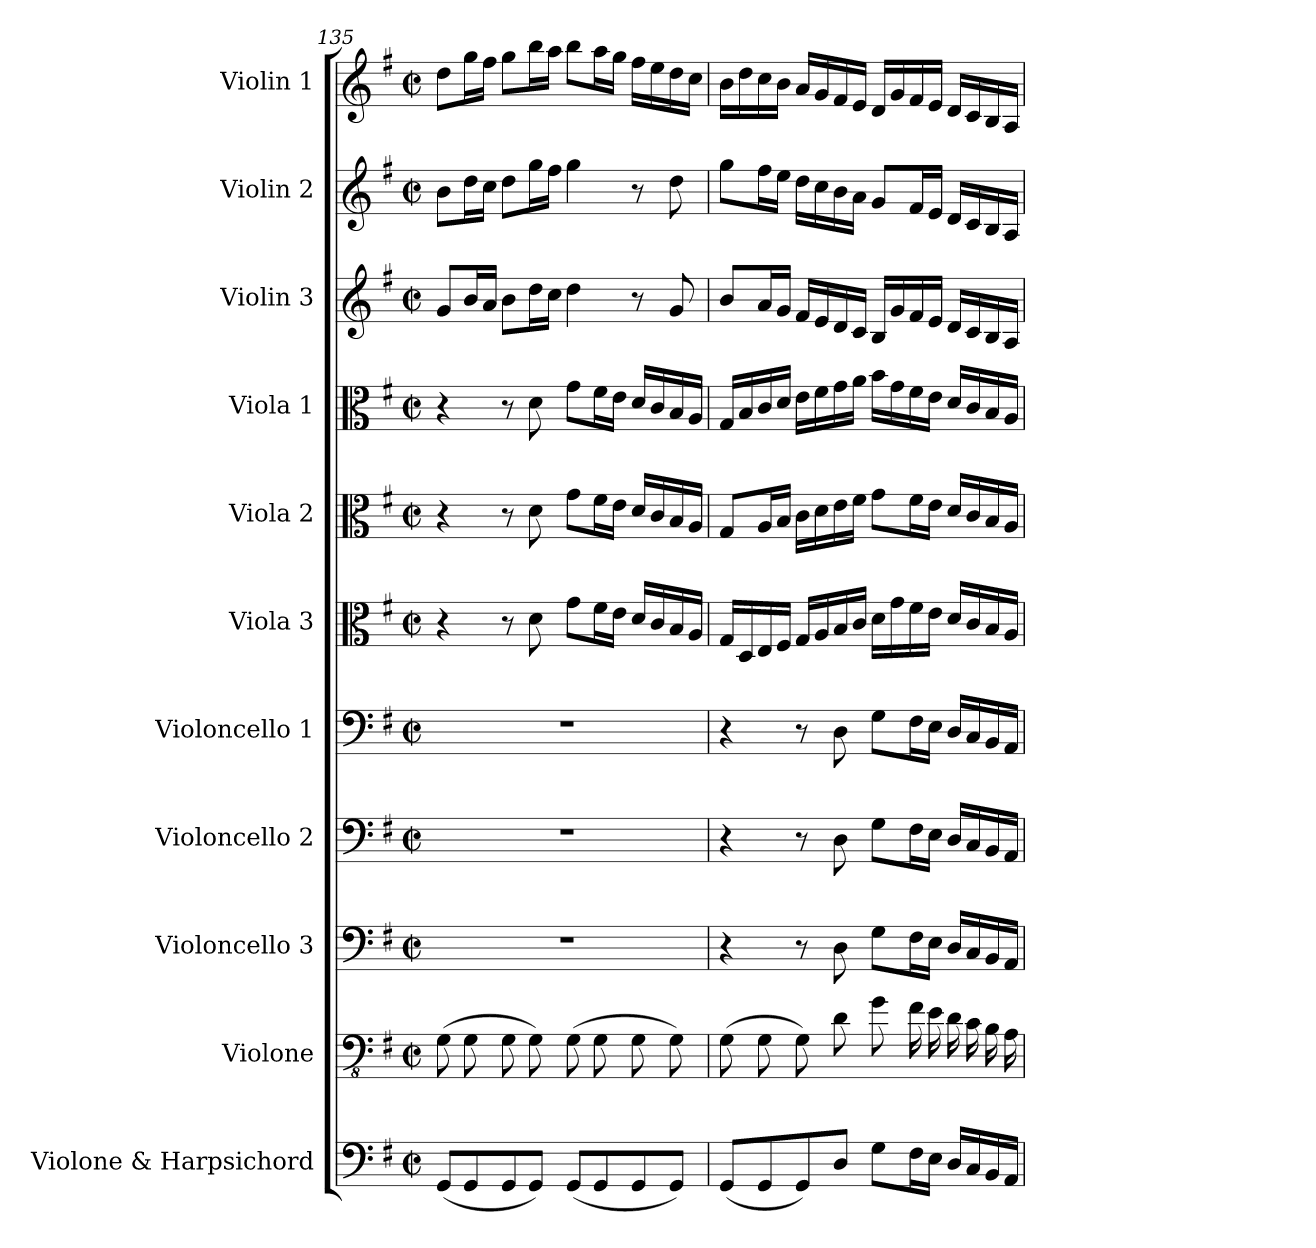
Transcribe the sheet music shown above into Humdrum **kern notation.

**kern	**kern	**kern	**kern	**kern	**kern	**kern	**kern	**kern	**kern	**kern
*part11	*part10	*part9	*part8	*part7	*part6	*part5	*part4	*part3	*part2	*part1
*staff11	*staff10	*staff9	*staff8	*staff7	*staff6	*staff5	*staff4	*staff3	*staff2	*staff1
*I"Violone &amp; Harpsichord	*I"Violone	*I"Violoncello 3	*I"Violoncello 2	*I"Violoncello 1	*I"Viola 3	*I"Viola 2	*I"Viola 1	*I"Violin 3	*I"Violin 2	*I"Violin 1
*I'Vne. &amp; Hch.	*I'Vne.	*I'Vc. 3	*I'Vc. 2	*I'Vc. 1	*I'Vla. 3	*I'Vla. 2	*I'Vla. 1	*I'Vln. 3	*I'Vln. 2	*I'Vln. 1
*clefF4	*clefFv4	*clefF4	*clefF4	*clefF4	*clefC3	*clefC3	*clefC3	*clefG2	*clefG2	*clefG2
*	*ITrd7c12	*	*	*	*	*	*	*	*	*
*k[f#]	*k[f#]	*k[f#]	*k[f#]	*k[f#]	*k[f#]	*k[f#]	*k[f#]	*k[f#]	*k[f#]	*k[f#]
*M4/4	*M4/4	*M4/4	*M4/4	*M4/4	*M4/4	*M4/4	*M4/4	*M4/4	*M4/4	*M4/4
*met(c|)	*met(c|)	*met(c|)	*met(c|)	*met(c|)	*met(c|)	*met(c|)	*met(c|)	*met(c|)	*met(c|)	*met(c|)
=135	=135	=135	=135	=135	=135	=135	=135	=135	=135	=135
(8GG/L	(8GGG	1r	1r	1r	4r	4r	4r	8g/L	8b\L	8dd\L
8GG/	8GGG	.	.	.	.	.	.	16b/L	16dd\L	16gg\L
.	.	.	.	.	.	.	.	16a/JJ	16cc\JJ	16ff#\JJ
8GG/	8GGG	.	.	.	8r	8r	8r	8b\L	8dd\L	8gg\L
8GG/J)	8GGG)	.	.	.	8d\	8d\	8d\	16dd\L	16gg\L	16bb\L
.	.	.	.	.	.	.	.	16cc\JJ	16ff#\JJ	16aa\JJ
(8GG/L	(8GGG	.	.	.	8g\L	8g\L	8g\L	4dd\	4gg\	8bb\L
8GG/	8GGG	.	.	.	16f#\L	16f#\L	16f#\L	.	.	16aa\L
.	.	.	.	.	16e\JJ	16e\JJ	16e\JJ	.	.	16gg\JJ
8GG/	8GGG	.	.	.	16d/LL	16d/LL	16d/LL	8r	8r	16ff#\LL
.	.	.	.	.	16c/	16c/	16c/	.	.	16ee\
8GG/J)	8GGG)	.	.	.	16B/	16B/	16B/	8g/	8dd\	16dd\
.	.	.	.	.	16A/JJ	16A/JJ	16A/JJ	.	.	16cc\JJ
!!LO:LB:g=z
=136	=136	=136	=136	=136	=136	=136	=136	=136	=136	=136
(8GG/L	(8GGG	4r	4r	4r	16G/LL	8G/L	16G/LL	8b/L	8gg\L	16b\LL
.	.	.	.	.	16D/	.	16B/	.	.	16dd\
8GG/	8GGG	.	.	.	16E/	16A/L	16c/	16a/L	16ff#\L	16cc\
.	.	.	.	.	16F#/JJ	16B/JJ	16d/JJ	16g/JJ	16ee\JJ	16b\JJ
8GG/)	8GGG)	8r	8r	8r	16G/LL	16c\LL	16e\LL	16f#/LL	16dd\LL	16a/LL
.	.	.	.	.	16A/	16d\	16f#\	16e/	16cc\	16g/
8D/J	8DD	8D\	8D\	8D\	16B/	16e\	16g\	16d/	16b\	16f#/
.	.	.	.	.	16c/JJ	16f#\JJ	16a\JJ	16c/JJ	16a\JJ	16e/JJ
8G\L	8GG	8G\L	8G\L	8G\L	16d\LL	8g\L	16b\LL	16B/LL	8g/L	16d/LL
.	.	.	.	.	16g\	.	16g\	16g/	.	16g/
16F#\L	16FF#	16F#\L	16F#\L	16F#\L	16f#\	16f#\L	16f#\	16f#/	16f#/L	16f#/
16E\JJ	16EE	16E\JJ	16E\JJ	16E\JJ	16e\JJ	16e\JJ	16e\JJ	16e/JJ	16e/JJ	16e/JJ
16D/LL	16DD	16D/LL	16D/LL	16D/LL	16d/LL	16d/LL	16d/LL	16d/LL	16d/LL	16d/LL
16C/	16CC	16C/	16C/	16C/	16c/	16c/	16c/	16c/	16c/	16c/
16BB/	16BBB	16BB/	16BB/	16BB/	16B/	16B/	16B/	16B/	16B/	16B/
16AA/JJ	16AAA	16AA/JJ	16AA/JJ	16AA/JJ	16A/JJ	16A/JJ	16A/JJ	16A/JJ	16A/JJ	16A/JJ
=	=	=	=	=	=	=	=	=	=	=
*-	*-	*-	*-	*-	*-	*-	*-	*-	*-	*-
